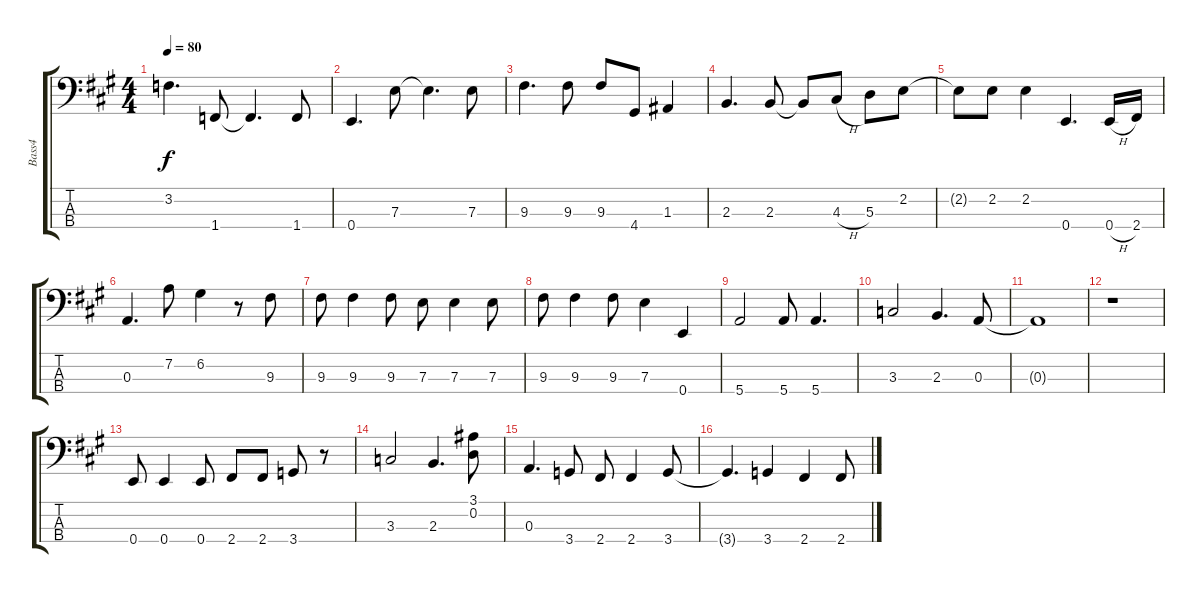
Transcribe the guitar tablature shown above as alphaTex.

\track ("Bass4" "Bass4") {instrument acousticbass}
\staff {score tabs}
\tuning (G2 D2 A1 E1) {hide}
\ts (4 4)
\tempo 80
\clef f4
\ks a
3.2.4{d dy f} 1.4.8 1.4{t}.4{d} 1.4.8 |
0.4.4{d} 7.3.8 7.3{t}.4{d} 7.3.8 |
9.3.4{d} 9.3.8 9.3.8 4.4.8 1.3.4 |
2.3.4{d} 2.3.8 2.3{t}.8 4.3{h}.8 5.3.8 2.2.8 |
2.2{t}.8 2.2.8 2.2.4 0.4.4{d} 0.4{h}.16 2.4.16 |
0.3.4{d} 7.2.8 6.2.4 r.8 9.3.8 |
9.3.8 9.3.4 9.3.8 7.3.8 7.3.4 7.3.8 |
9.3.8 9.3.4 9.3.8 7.3.4 0.4.4 |
5.4.2 5.4.8 5.4.4{d} |
3.3.2 2.3.4{d} 0.3.8 |
0.3{t}.1 |
r.1 |
0.4.8 0.4.4 0.4.8 2.4.8 2.4.8 3.4.8 r.8 |
3.3.2 2.3.4{d} (3.1 0.2).8 |
0.3.4{d} 3.4.8 2.4.8 2.4.4 3.4.8 |
3.4{t}.4{d} 3.4.4 2.4.4 2.4.8
